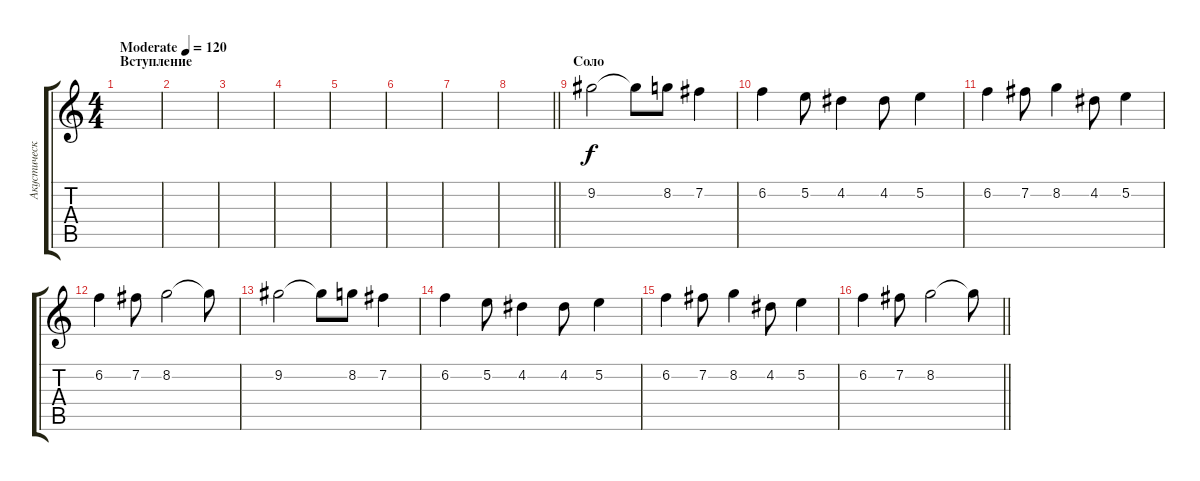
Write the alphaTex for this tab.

\track ("Акустическая гитара" "Акустическ") {instrument acousticguitarsteel}
\staff {score tabs}
\tuning (E4 B3 G3 D3 A2 E2) {hide}
\ts (4 4)
\section ("" "Вступление")
\tempo (120 "Moderate")
\clef g2
\ks c
|
|
|
|
|
|
|
\barLineRight lightlight
|
\section ("" "Соло")
9.2.2 9.2{t}.8 8.2.8 7.2.4 |
6.2.4 5.2.8 4.2.4 4.2.8 5.2.4 |
6.2.4 7.2.8 8.2.4 4.2.8 5.2.4 |
6.2.4 7.2.8 8.2.2 8.2{t}.8 |
9.2.2 9.2{t}.8 8.2.8 7.2.4 |
6.2.4 5.2.8 4.2.4 4.2.8 5.2.4 |
6.2.4 7.2.8 8.2.4 4.2.8 5.2.4 |
\barLineRight lightlight
6.2.4 7.2.8 8.2.2 8.2{t}.8
